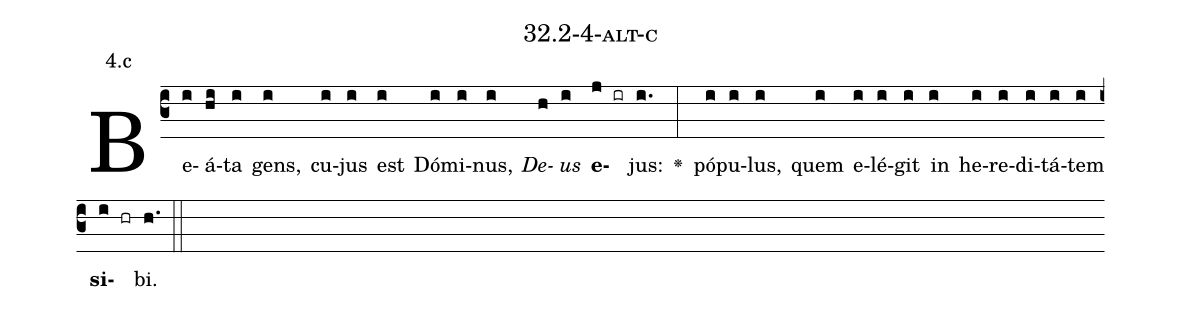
name: 32.2-4-alt-c;
annotation: 4.c;
%%
(c3)Be(i)á(hi)ta(i) gens,(i) cu(i)jus(i) est(i) Dó(i)mi(i)nus,(i) <i>De</i>(h)<i>us</i>(i) <b>e</b>(j ir)jus:(i.) <v>\greheightstar</v>(:) pó(i)pu(i)lus,(i) quem(i) e(i)lé(i)git(i) in(i) he(i)re(i)di(i)tá(i)tem(i) <b>si</b>(i hr)bi.(h.) (::)


%E(i) u(i) o(i) u(i) a(i) e.(h.) (::)
